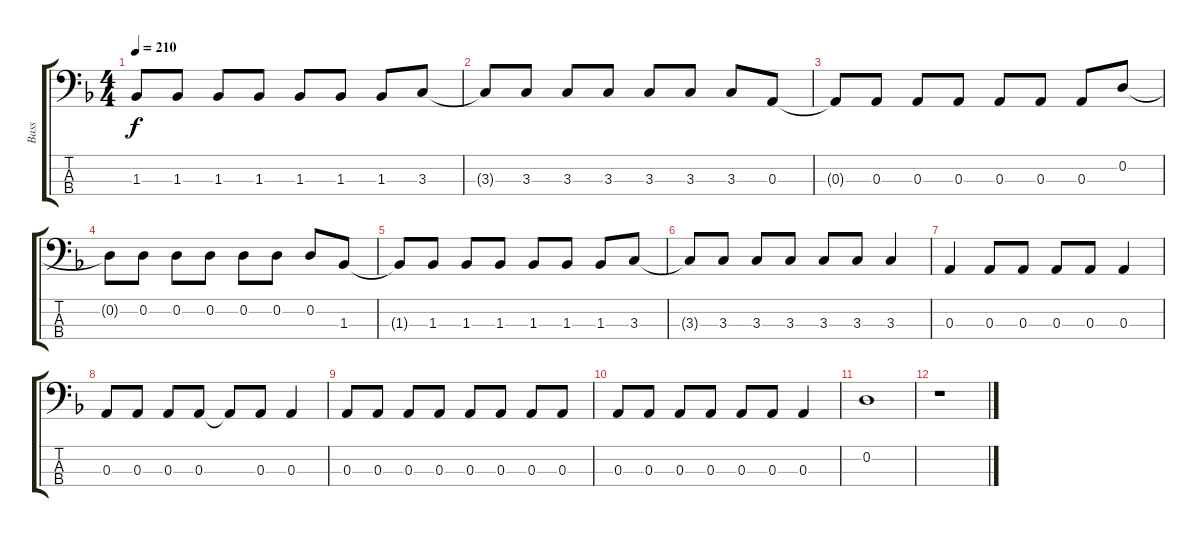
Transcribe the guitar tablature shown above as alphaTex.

\track ("Bass" "Bass") {instrument electricbasspick}
\staff {score tabs}
\tuning (G2 D2 A1 E1) {hide}
\ts (4 4)
\tempo 210
\clef f4
\ks dminor
1.3{t}.8{dy f} 1.3.8 1.3.8 1.3.8 1.3.8 1.3.8 1.3.8 3.3.8 |
3.3{t}.8 3.3.8 3.3.8 3.3.8 3.3.8 3.3.8 3.3.8 0.3.8 |
0.3{t}.8 0.3.8 0.3.8 0.3.8 0.3.8 0.3.8 0.3.8 0.2.8 |
0.2{t}.8 0.2.8 0.2.8 0.2.8 0.2.8 0.2.8 0.2.8 1.3.8 |
1.3{t}.8 1.3.8 1.3.8 1.3.8 1.3.8 1.3.8 1.3.8 3.3.8 |
3.3{t}.8 3.3.8 3.3.8 3.3.8 3.3.8 3.3.8 3.3.4 |
0.3.4 0.3.8 0.3.8 0.3.8 0.3.8 0.3.4 |
0.3.8 0.3.8 0.3.8 0.3.8 0.3{t}.8 0.3.8 0.3.4 |
0.3.8 0.3.8 0.3.8 0.3.8 0.3.8 0.3.8 0.3.8 0.3.8 |
0.3.8 0.3.8 0.3.8 0.3.8 0.3.8 0.3.8 0.3.4 |
0.2.1 |
r.1
